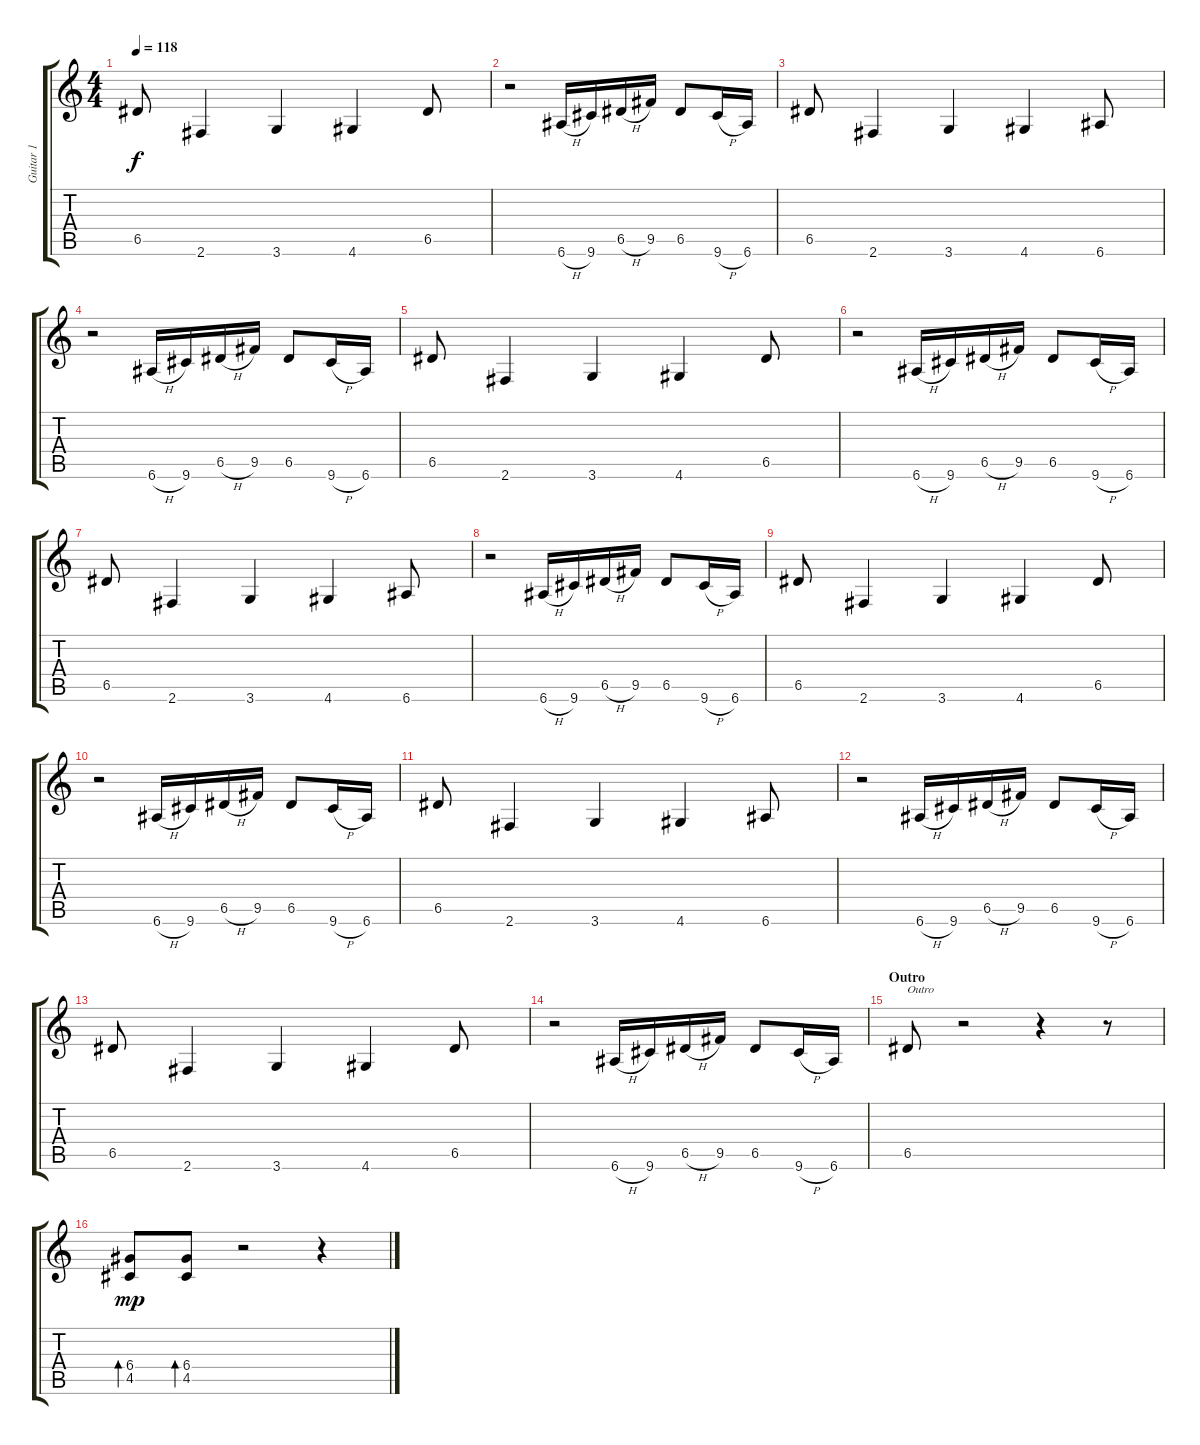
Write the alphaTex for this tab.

\track ("Guitar 1" "Guitar 1") {instrument distortionguitar}
\staff {score tabs}
\tuning (E4 B3 G3 D3 A2 E2) {hide}
\ts (4 4)
\tempo 118
\clef g2
\ks c
6.5.8{dy f} 2.6.4 3.6.4 4.6.4 6.5.8 |
r.2 6.6{h}.16 9.6.16 6.5{h}.16 9.5.16 6.5.8 9.6{h}.16 6.6.16 |
6.5.8 2.6.4 3.6.4 4.6.4 6.6.8 |
r.2 6.6{h}.16 9.6.16 6.5{h}.16 9.5.16 6.5.8 9.6{h}.16 6.6.16 |
6.5.8 2.6.4 3.6.4 4.6.4 6.5.8 |
r.2 6.6{h}.16 9.6.16 6.5{h}.16 9.5.16 6.5.8 9.6{h}.16 6.6.16 |
6.5.8 2.6.4 3.6.4 4.6.4 6.6.8 |
r.2 6.6{h}.16 9.6.16 6.5{h}.16 9.5.16 6.5.8 9.6{h}.16 6.6.16 |
6.5.8 2.6.4 3.6.4 4.6.4 6.5.8 |
r.2 6.6{h}.16 9.6.16 6.5{h}.16 9.5.16 6.5.8 9.6{h}.16 6.6.16 |
6.5.8 2.6.4 3.6.4 4.6.4 6.6.8 |
r.2 6.6{h}.16 9.6.16 6.5{h}.16 9.5.16 6.5.8 9.6{h}.16 6.6.16 |
6.5.8 2.6.4 3.6.4 4.6.4 6.5.8 |
r.2 6.6{h}.16 9.6.16 6.5{h}.16 9.5.16 6.5.8 9.6{h}.16 6.6.16 |
\section ("" "Outro")
6.5.8{txt "Outro"} r.2 r.4 r.8 |
(6.4 4.5).8{bd 30 dy mp} (6.4 4.5).8{bd 30} r.2 r.4
